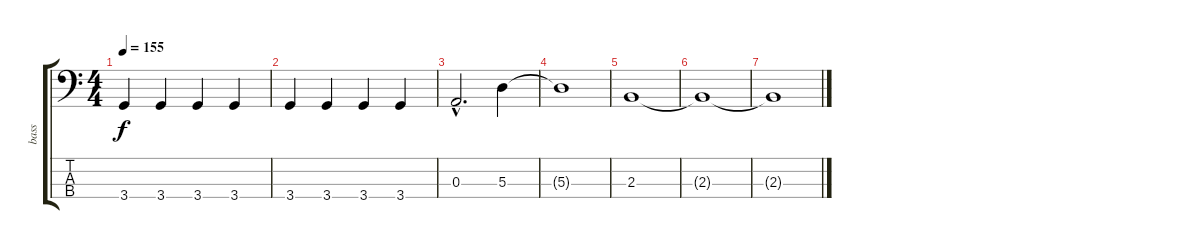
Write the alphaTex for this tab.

\track ("bass" "bass") {instrument electricbassfinger}
\staff {score tabs}
\tuning (G2 D2 A1 E1) {hide}
\ts (4 4)
\tempo 155
\clef f4
\ks c
3.4.4{dy f} 3.4.4 3.4.4 3.4.4 |
3.4.4 3.4.4 3.4.4 3.4.4 |
0.3{hac}.2{d} 5.3.4 |
5.3{t}.1 |
2.3.1 |
2.3{t}.1 |
2.3{t}.1
